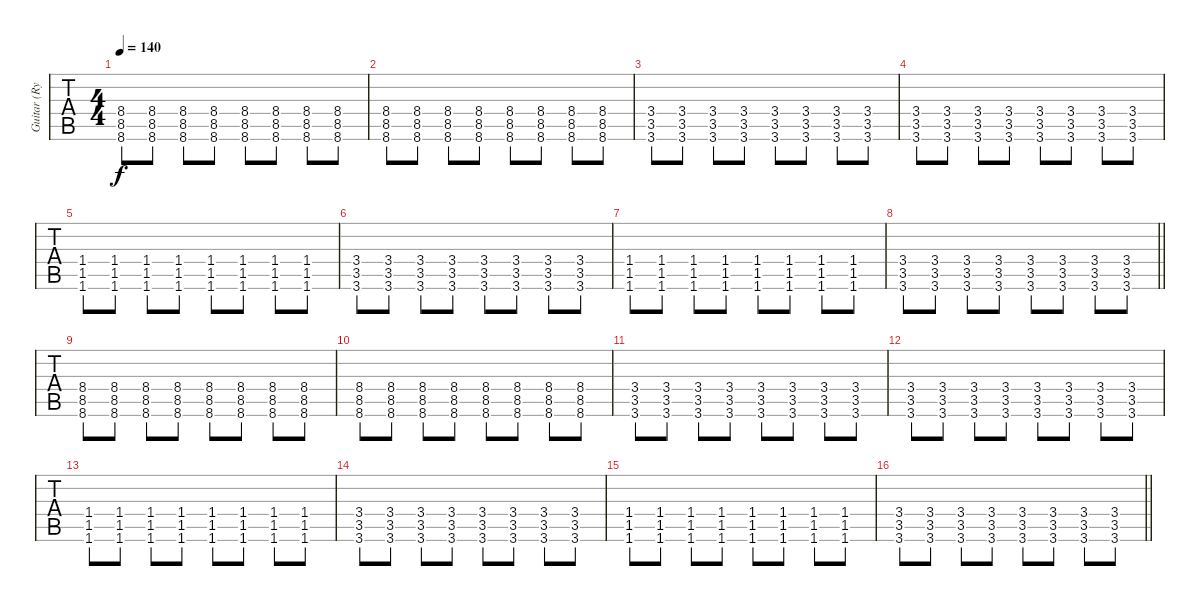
\track ("Guitar (Ryan Key/ )" "Guitar (Ry") {instrument distortionguitar}
\staff {tabs}
\tuning (E4 B3 G3 D3 A2 D2) {hide}
\ts (4 4)
\section ("" " ")
\tempo 140
\clef g2
\ks c
(8.4 8.5 8.6).8{dy f} (8.4 8.5 8.6).8 (8.4 8.5 8.6).8 (8.4 8.5 8.6).8 (8.4 8.5 8.6).8 (8.4 8.5 8.6).8 (8.4 8.5 8.6).8 (8.4 8.5 8.6).8 |
(8.4 8.5 8.6).8 (8.4 8.5 8.6).8 (8.4 8.5 8.6).8 (8.4 8.5 8.6).8 (8.4 8.5 8.6).8 (8.4 8.5 8.6).8 (8.4 8.5 8.6).8 (8.4 8.5 8.6).8 |
(3.4 3.5 3.6).8 (3.4 3.5 3.6).8 (3.4 3.5 3.6).8 (3.4 3.5 3.6).8 (3.4 3.5 3.6).8 (3.4 3.5 3.6).8 (3.4 3.5 3.6).8 (3.4 3.5 3.6).8 |
(3.4 3.5 3.6).8 (3.4 3.5 3.6).8 (3.4 3.5 3.6).8 (3.4 3.5 3.6).8 (3.4 3.5 3.6).8 (3.4 3.5 3.6).8 (3.4 3.5 3.6).8 (3.4 3.5 3.6).8 |
(1.4 1.5 1.6).8 (1.4 1.5 1.6).8 (1.4 1.5 1.6).8 (1.4 1.5 1.6).8 (1.4 1.5 1.6).8 (1.4 1.5 1.6).8 (1.4 1.5 1.6).8 (1.4 1.5 1.6).8 |
(3.4 3.5 3.6).8 (3.4 3.5 3.6).8 (3.4 3.5 3.6).8 (3.4 3.5 3.6).8 (3.4 3.5 3.6).8 (3.4 3.5 3.6).8 (3.4 3.5 3.6).8 (3.4 3.5 3.6).8 |
(1.4 1.5 1.6).8 (1.4 1.5 1.6).8 (1.4 1.5 1.6).8 (1.4 1.5 1.6).8 (1.4 1.5 1.6).8 (1.4 1.5 1.6).8 (1.4 1.5 1.6).8 (1.4 1.5 1.6).8 |
\barLineRight lightlight
(3.4 3.5 3.6).8 (3.4 3.5 3.6).8 (3.4 3.5 3.6).8 (3.4 3.5 3.6).8 (3.4 3.5 3.6).8 (3.4 3.5 3.6).8 (3.4 3.5 3.6).8 (3.4 3.5 3.6).8 |
\section ("" " ")
(8.4 8.5 8.6).8 (8.4 8.5 8.6).8 (8.4 8.5 8.6).8 (8.4 8.5 8.6).8 (8.4 8.5 8.6).8 (8.4 8.5 8.6).8 (8.4 8.5 8.6).8 (8.4 8.5 8.6).8 |
(8.4 8.5 8.6).8 (8.4 8.5 8.6).8 (8.4 8.5 8.6).8 (8.4 8.5 8.6).8 (8.4 8.5 8.6).8 (8.4 8.5 8.6).8 (8.4 8.5 8.6).8 (8.4 8.5 8.6).8 |
(3.4 3.5 3.6).8 (3.4 3.5 3.6).8 (3.4 3.5 3.6).8 (3.4 3.5 3.6).8 (3.4 3.5 3.6).8 (3.4 3.5 3.6).8 (3.4 3.5 3.6).8 (3.4 3.5 3.6).8 |
(3.4 3.5 3.6).8 (3.4 3.5 3.6).8 (3.4 3.5 3.6).8 (3.4 3.5 3.6).8 (3.4 3.5 3.6).8 (3.4 3.5 3.6).8 (3.4 3.5 3.6).8 (3.4 3.5 3.6).8 |
(1.4 1.5 1.6).8 (1.4 1.5 1.6).8 (1.4 1.5 1.6).8 (1.4 1.5 1.6).8 (1.4 1.5 1.6).8 (1.4 1.5 1.6).8 (1.4 1.5 1.6).8 (1.4 1.5 1.6).8 |
(3.4 3.5 3.6).8 (3.4 3.5 3.6).8 (3.4 3.5 3.6).8 (3.4 3.5 3.6).8 (3.4 3.5 3.6).8 (3.4 3.5 3.6).8 (3.4 3.5 3.6).8 (3.4 3.5 3.6).8 |
(1.4 1.5 1.6).8 (1.4 1.5 1.6).8 (1.4 1.5 1.6).8 (1.4 1.5 1.6).8 (1.4 1.5 1.6).8 (1.4 1.5 1.6).8 (1.4 1.5 1.6).8 (1.4 1.5 1.6).8 |
\barLineRight lightlight
(3.4 3.5 3.6).8 (3.4 3.5 3.6).8 (3.4 3.5 3.6).8 (3.4 3.5 3.6).8 (3.4 3.5 3.6).8 (3.4 3.5 3.6).8 (3.4 3.5 3.6).8 (3.4 3.5 3.6).8
